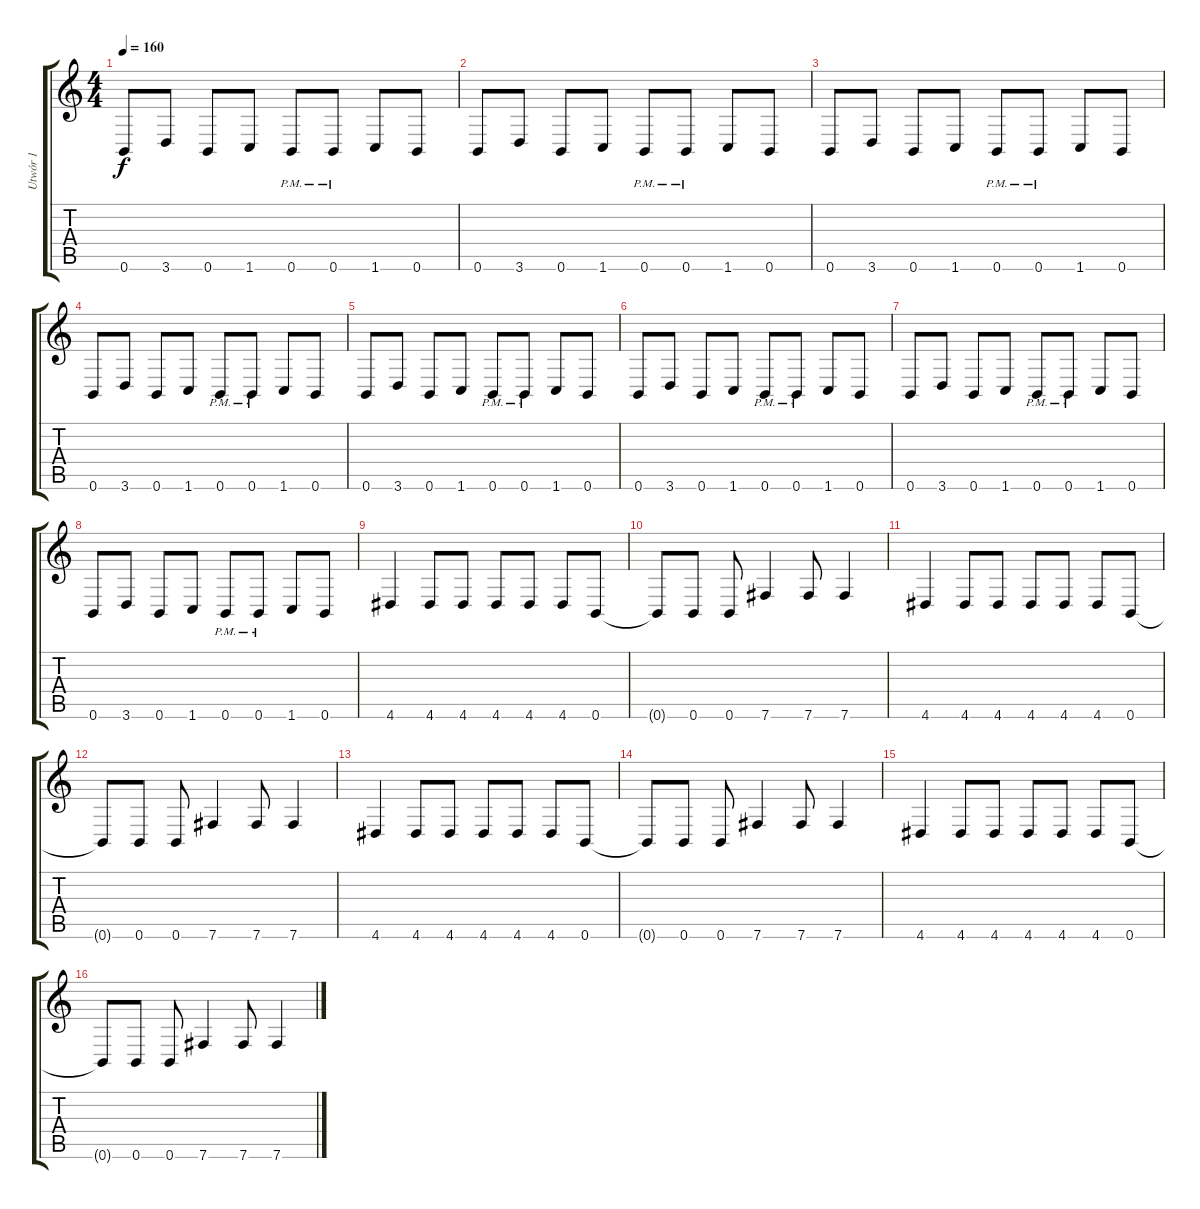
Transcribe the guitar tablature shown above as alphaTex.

\track ("Utwór 1" "Utwór 1") {instrument distortionguitar}
\staff {score tabs}
\tuning (Db4 Ab3 E3 B2 Gb2 B1) {hide}
\ts (4 4)
\tempo 160
\clef g2
\ks c
0.6.8{dy f} 3.6.8 0.6.8 1.6.8 0.6{pm}.8 0.6{pm}.8 1.6.8 0.6.8 |
0.6.8 3.6.8 0.6.8 1.6.8 0.6{pm}.8 0.6{pm}.8 1.6.8 0.6.8 |
0.6.8 3.6.8 0.6.8 1.6.8 0.6{pm}.8 0.6{pm}.8 1.6.8 0.6.8 |
0.6.8 3.6.8 0.6.8 1.6.8 0.6{pm}.8 0.6{pm}.8 1.6.8 0.6.8 |
0.6.8 3.6.8 0.6.8 1.6.8 0.6{pm}.8 0.6{pm}.8 1.6.8 0.6.8 |
0.6.8 3.6.8 0.6.8 1.6.8 0.6{pm}.8 0.6{pm}.8 1.6.8 0.6.8 |
0.6.8 3.6.8 0.6.8 1.6.8 0.6{pm}.8 0.6{pm}.8 1.6.8 0.6.8 |
0.6.8 3.6.8 0.6.8 1.6.8 0.6{pm}.8 0.6{pm}.8 1.6.8 0.6.8 |
4.6.4 4.6.8 4.6.8 4.6.8 4.6.8 4.6.8 0.6.8 |
0.6{t}.8 0.6.8 0.6.8 7.6.4 7.6.8 7.6.4 |
4.6.4 4.6.8 4.6.8 4.6.8 4.6.8 4.6.8 0.6.8 |
0.6{t}.8 0.6.8 0.6.8 7.6.4 7.6.8 7.6.4 |
4.6.4 4.6.8 4.6.8 4.6.8 4.6.8 4.6.8 0.6.8 |
0.6{t}.8 0.6.8 0.6.8 7.6.4 7.6.8 7.6.4 |
4.6.4 4.6.8 4.6.8 4.6.8 4.6.8 4.6.8 0.6.8 |
0.6{t}.8 0.6.8 0.6.8 7.6.4 7.6.8 7.6.4
